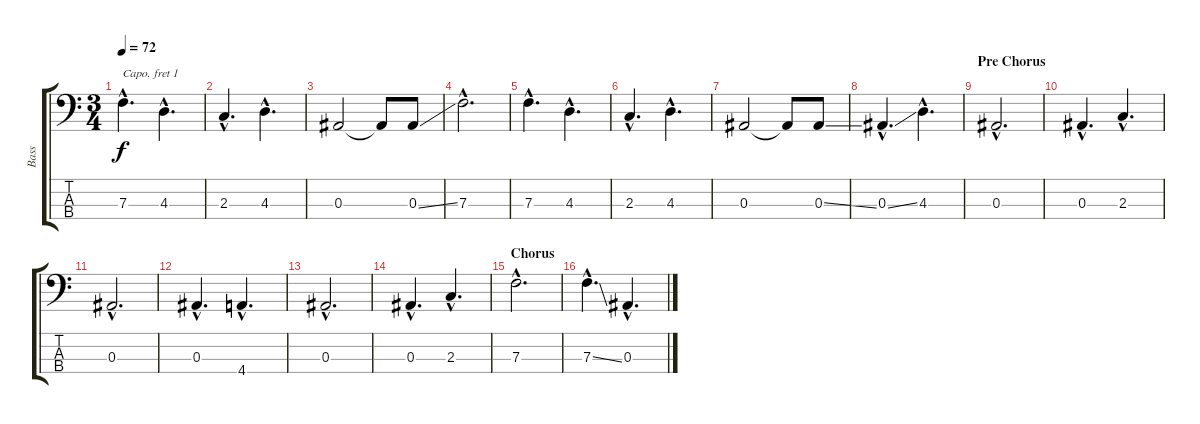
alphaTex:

\track ("Bass" "Bass") {instrument electricbassfinger}
\staff {score tabs}
\capo 1
\tuning (G2 D2 A1 E1) {hide}
\ts (3 4)
\tempo 72
\clef f4
\ks c
7.3{hac}.4{d dy f} 4.3{hac}.4{d} |
2.3{hac}.4{d} 4.3{hac}.4{d} |
0.3.2 0.3{t}.8 0.3{ss}.8 |
7.3{hac}.2{d} |
7.3{hac}.4{d} 4.3{hac}.4{d} |
2.3{hac}.4{d} 4.3{hac}.4{d} |
0.3.2 0.3{t}.8 0.3{ss}.8 |
0.3{ss hac}.4{d} 4.3{hac}.4{d} |
\section ("" "Pre Chorus")
0.3{hac}.2{d} |
0.3{hac}.4{d} 2.3{hac}.4{d} |
0.3{hac}.2{d} |
0.3{hac}.4{d} 4.4{hac}.4{d} |
0.3{hac}.2{d} |
0.3{hac}.4{d} 2.3{hac}.4{d} |
\section ("" "Chorus")
7.3{hac}.2{d} |
7.3{ss hac}.4{d} 0.3{hac}.4{d}
